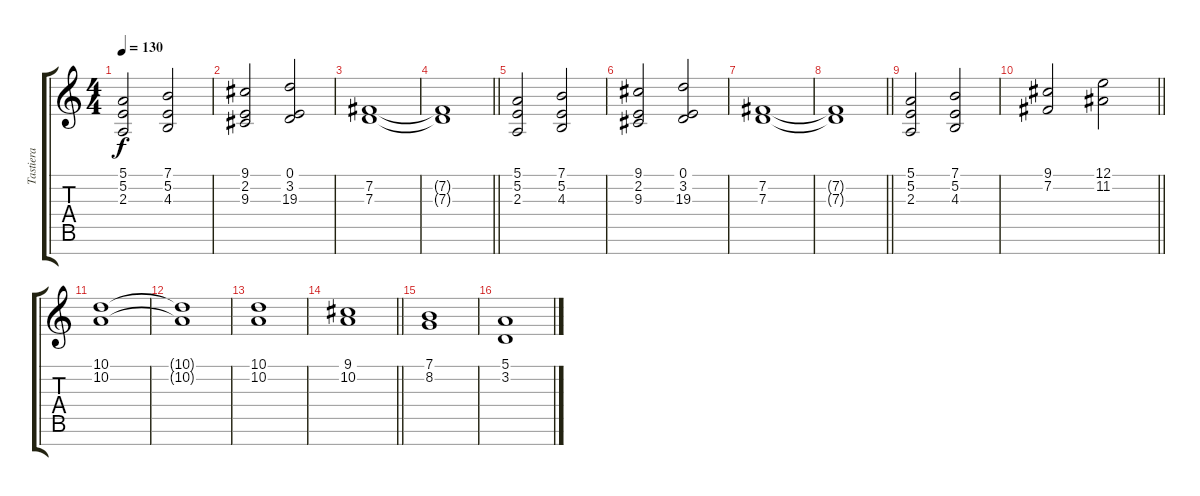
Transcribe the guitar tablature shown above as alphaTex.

\track ("Tastiera" "Tastiera") {instrument choiraahs}
\staff {score tabs}
\tuning (E4 B3 G3 D3 A2 E2 B1) {hide}
\ts (4 4)
\tempo 130
\clef g2
\ks c
(5.1 5.2 2.3).2{dy f instrument synthstrings1} (7.1 5.2 4.3).2 |
(9.1 2.2 9.3).2 (0.1 3.2 19.3).2 |
(7.2 7.3).1 |
\barLineRight lightlight
(7.2{t} 7.3{t}).1 |
(5.1 5.2 2.3).2 (7.1 5.2 4.3).2 |
(9.1 2.2 9.3).2 (0.1 3.2 19.3).2 |
(7.2 7.3).1 |
\barLineRight lightlight
(7.2{t} 7.3{t}).1 |
(5.1 5.2 2.3).2 (7.1 5.2 4.3).2 |
\barLineRight lightlight
(9.1 7.2).2 (12.1 11.2).2 |
(10.1 10.2).1 |
(10.1{t} 10.2{t}).1 |
(10.1 10.2).1 |
\barLineRight lightlight
(9.1 10.2).1 |
(7.1 8.2).1 |
(5.1 3.2).1
